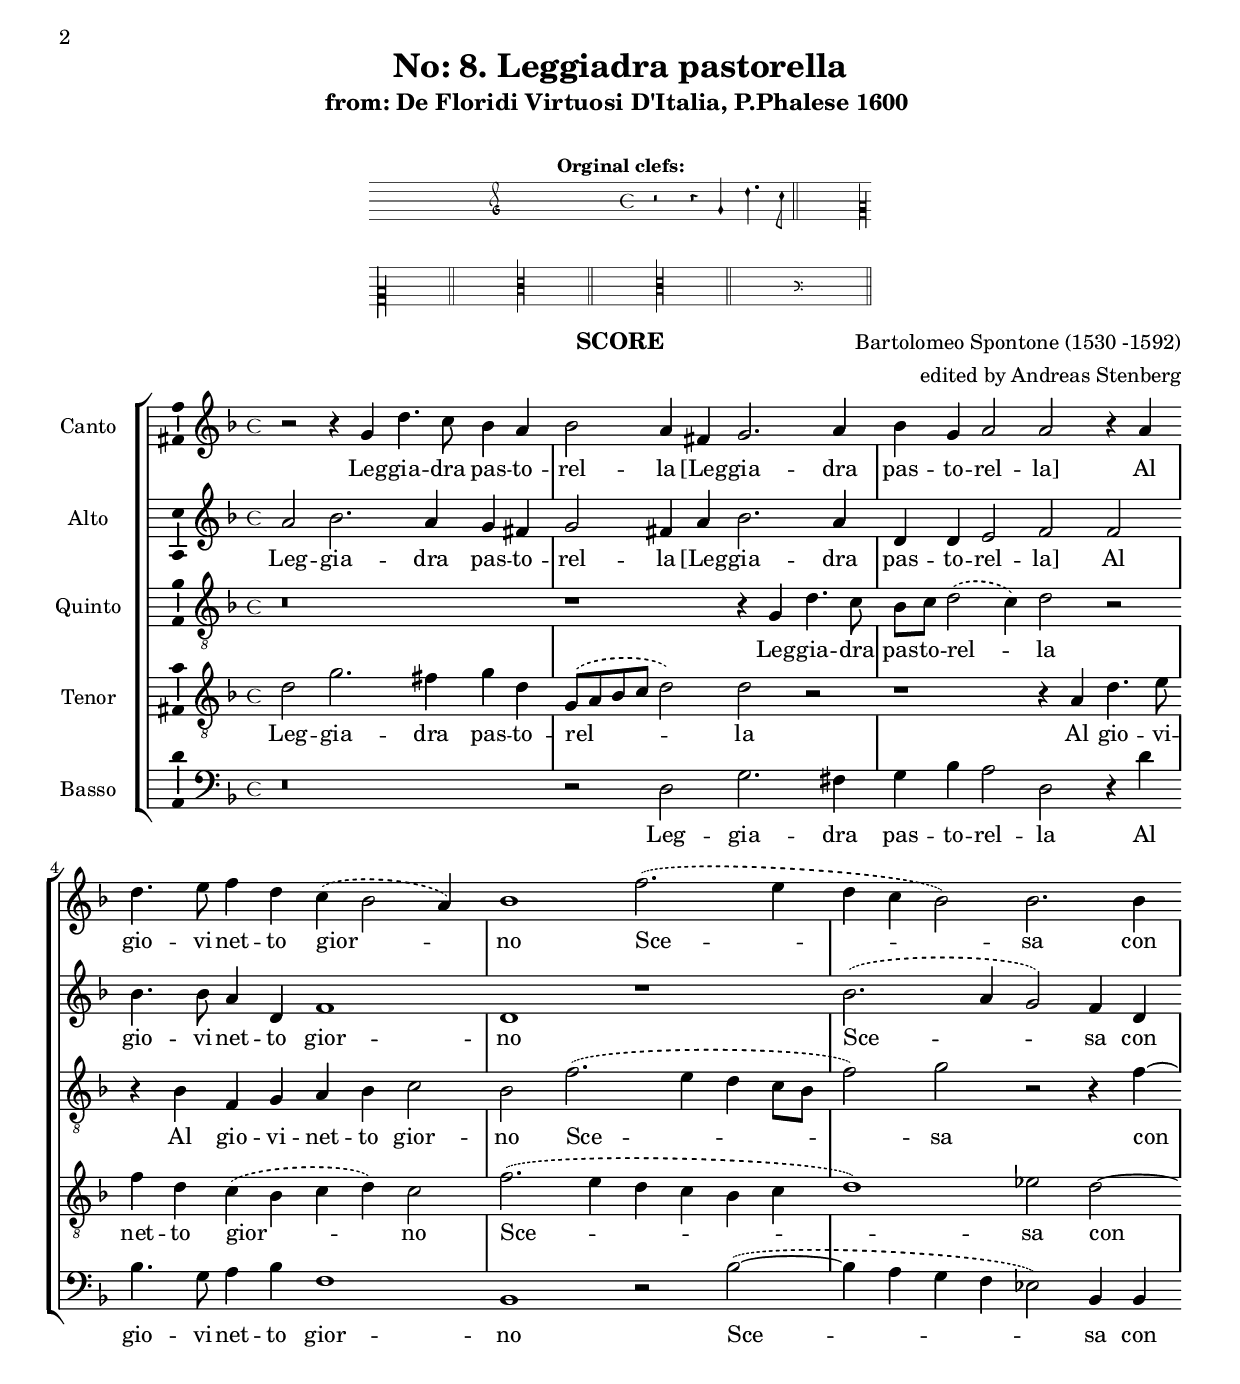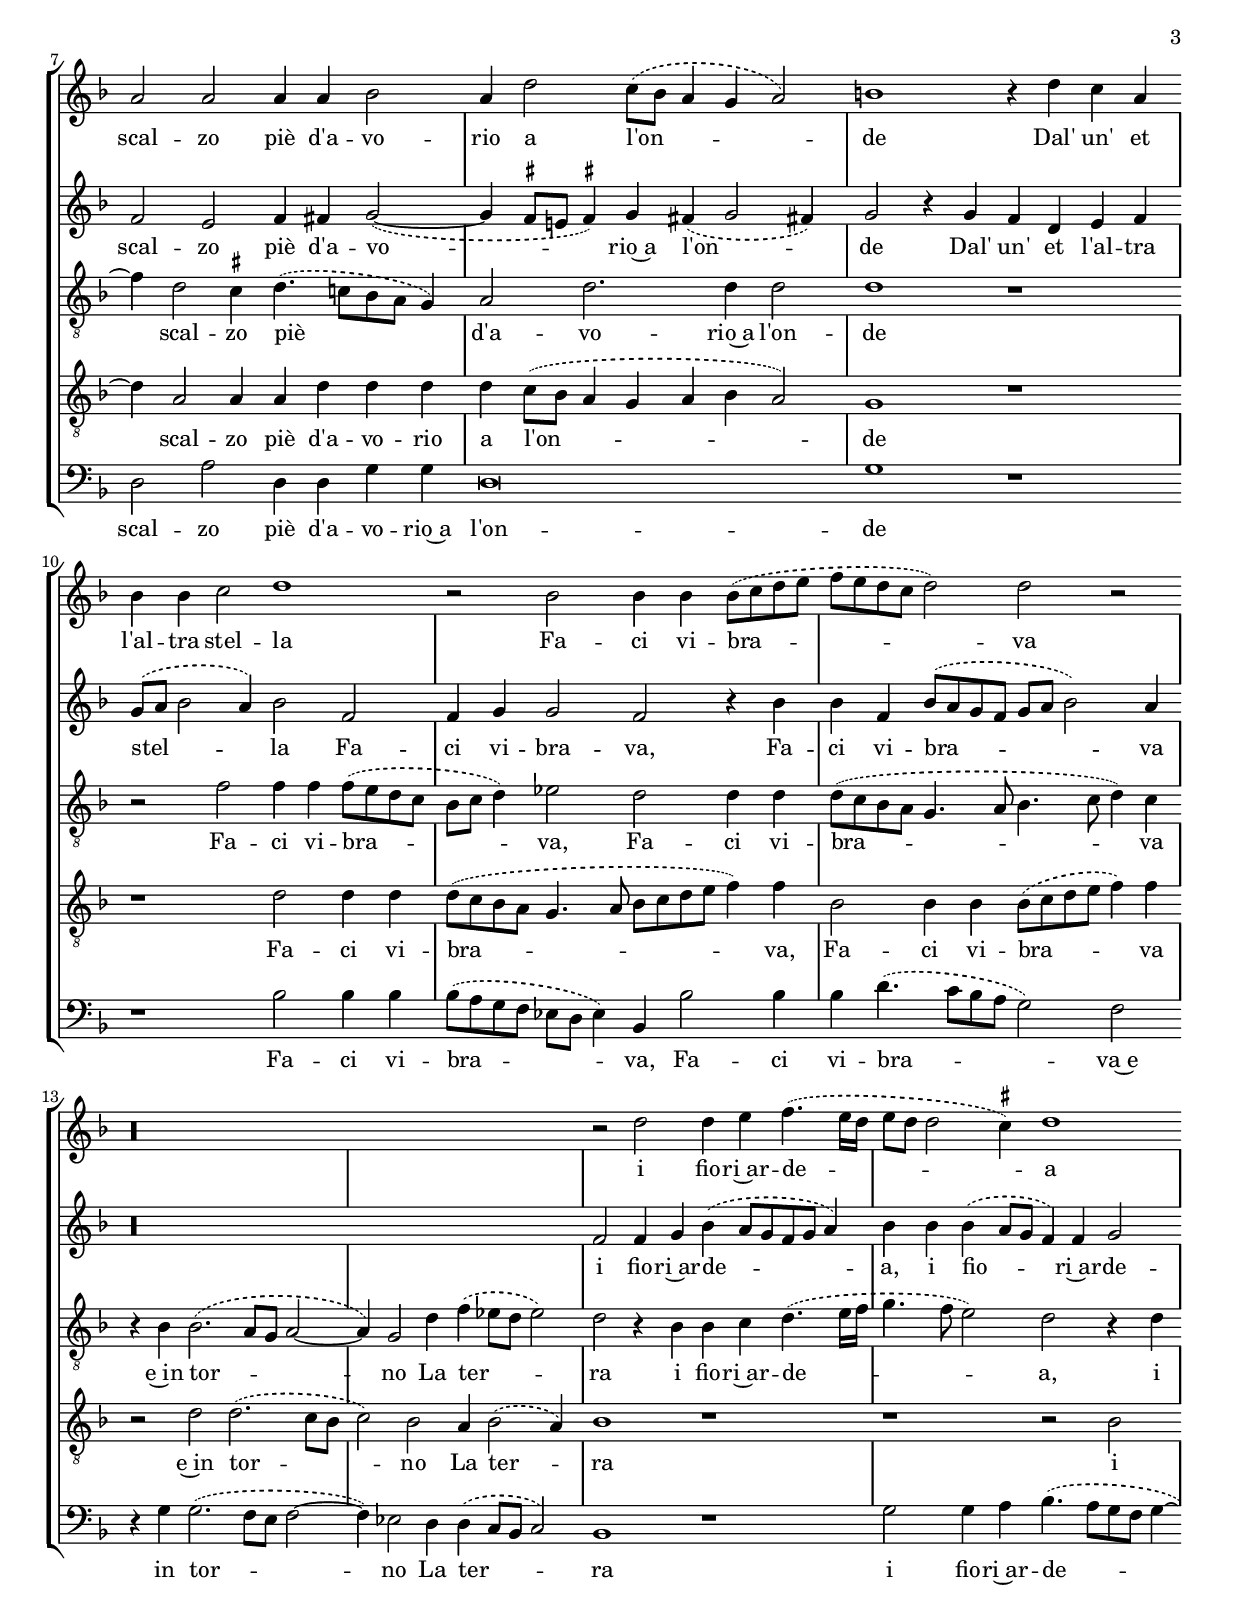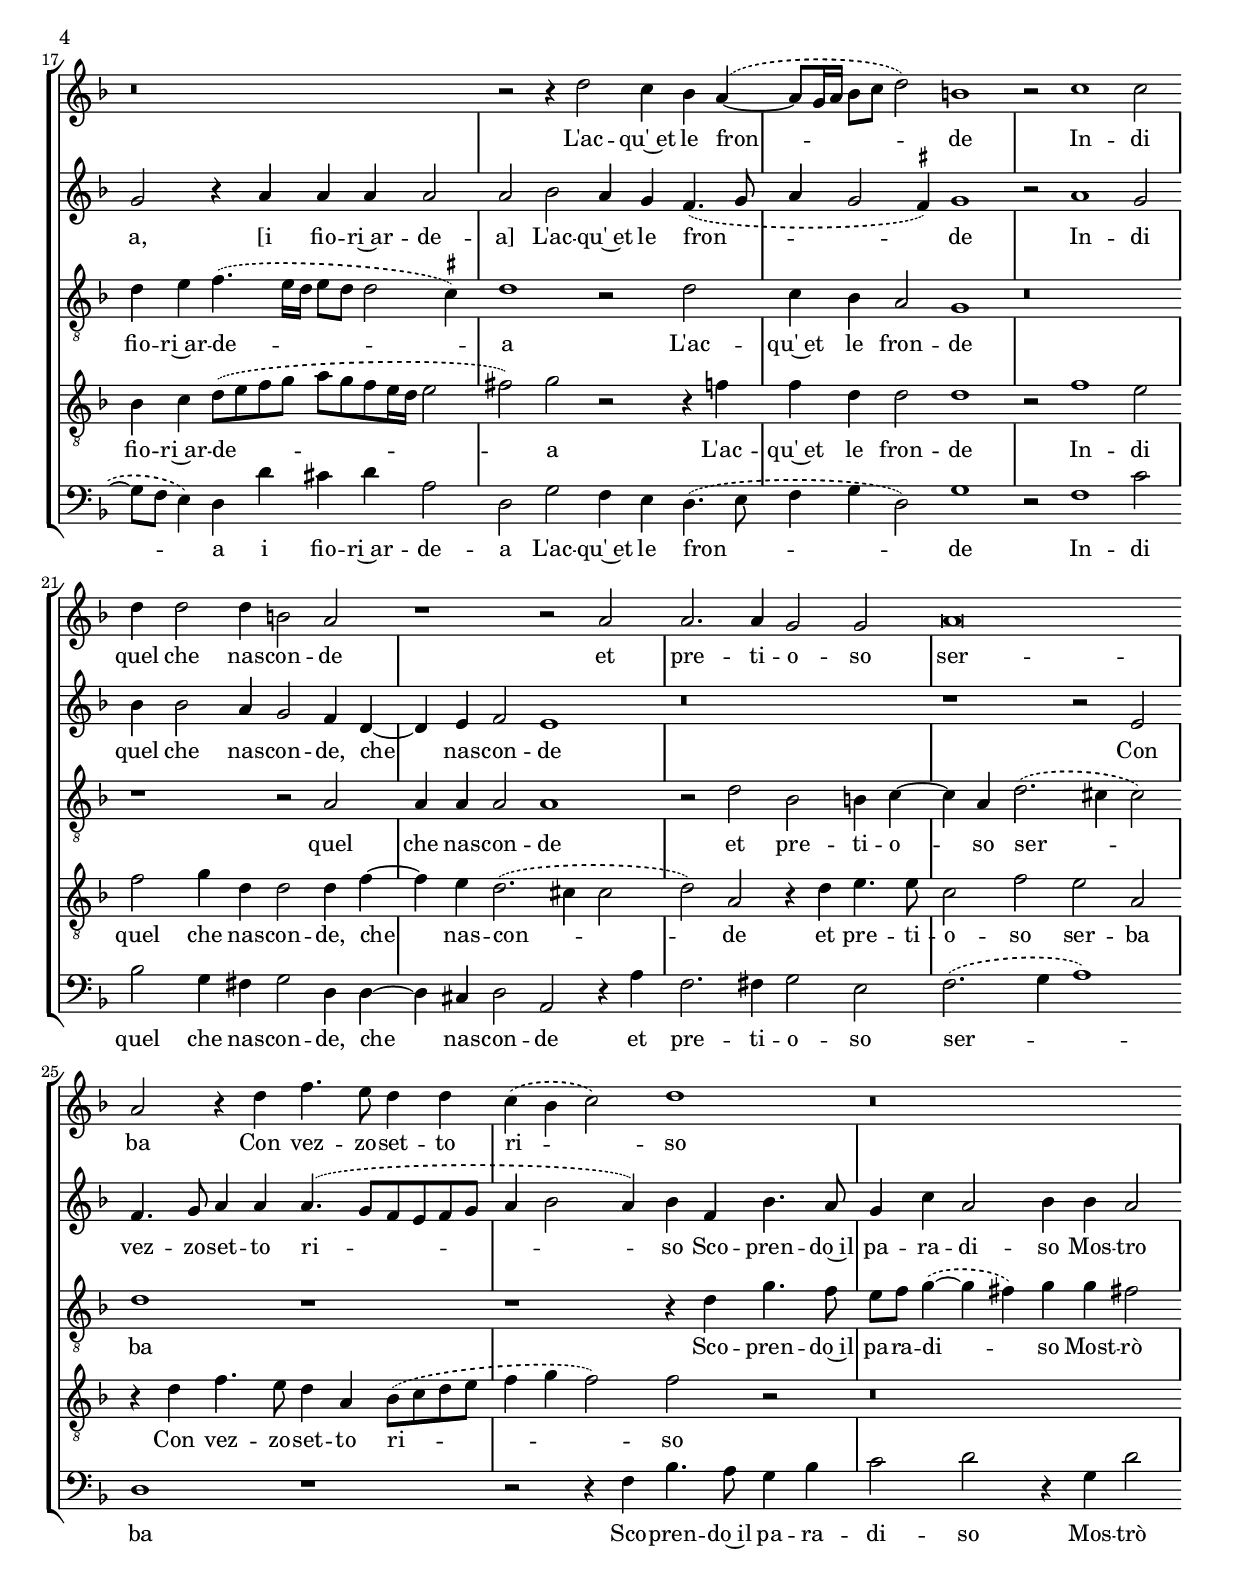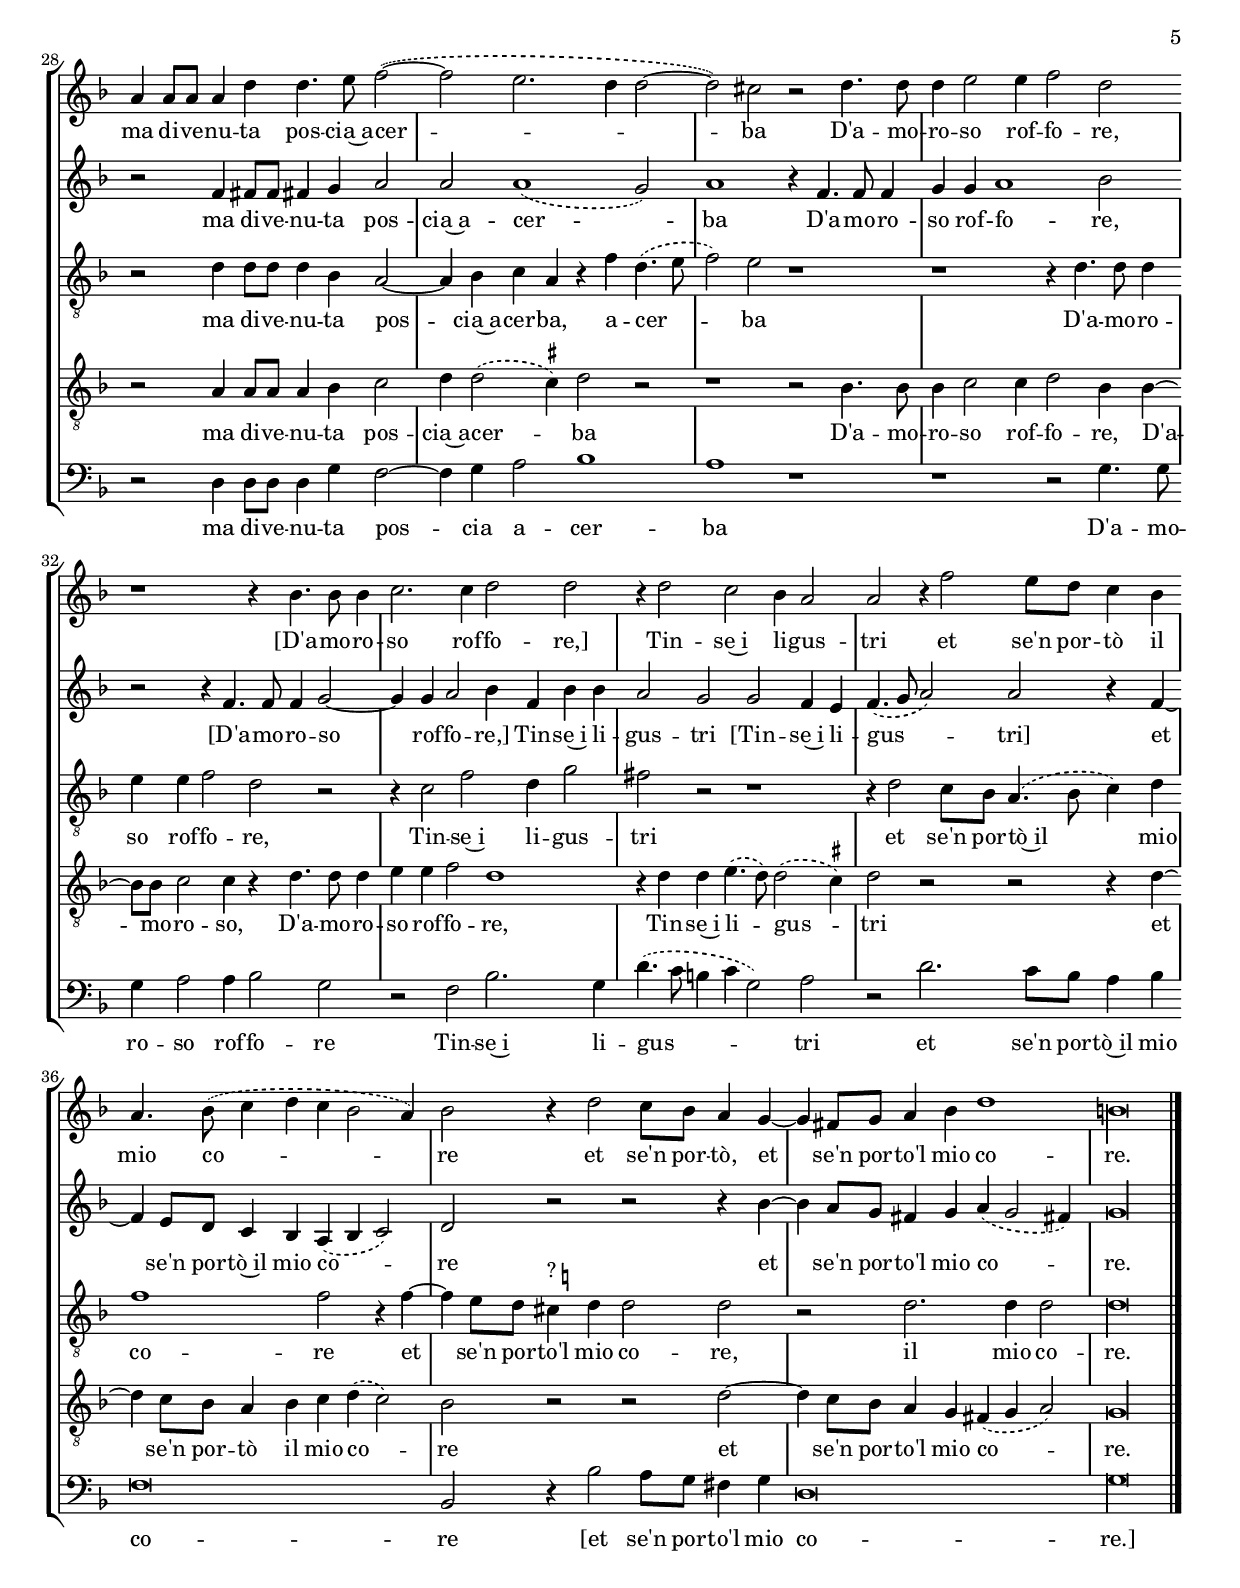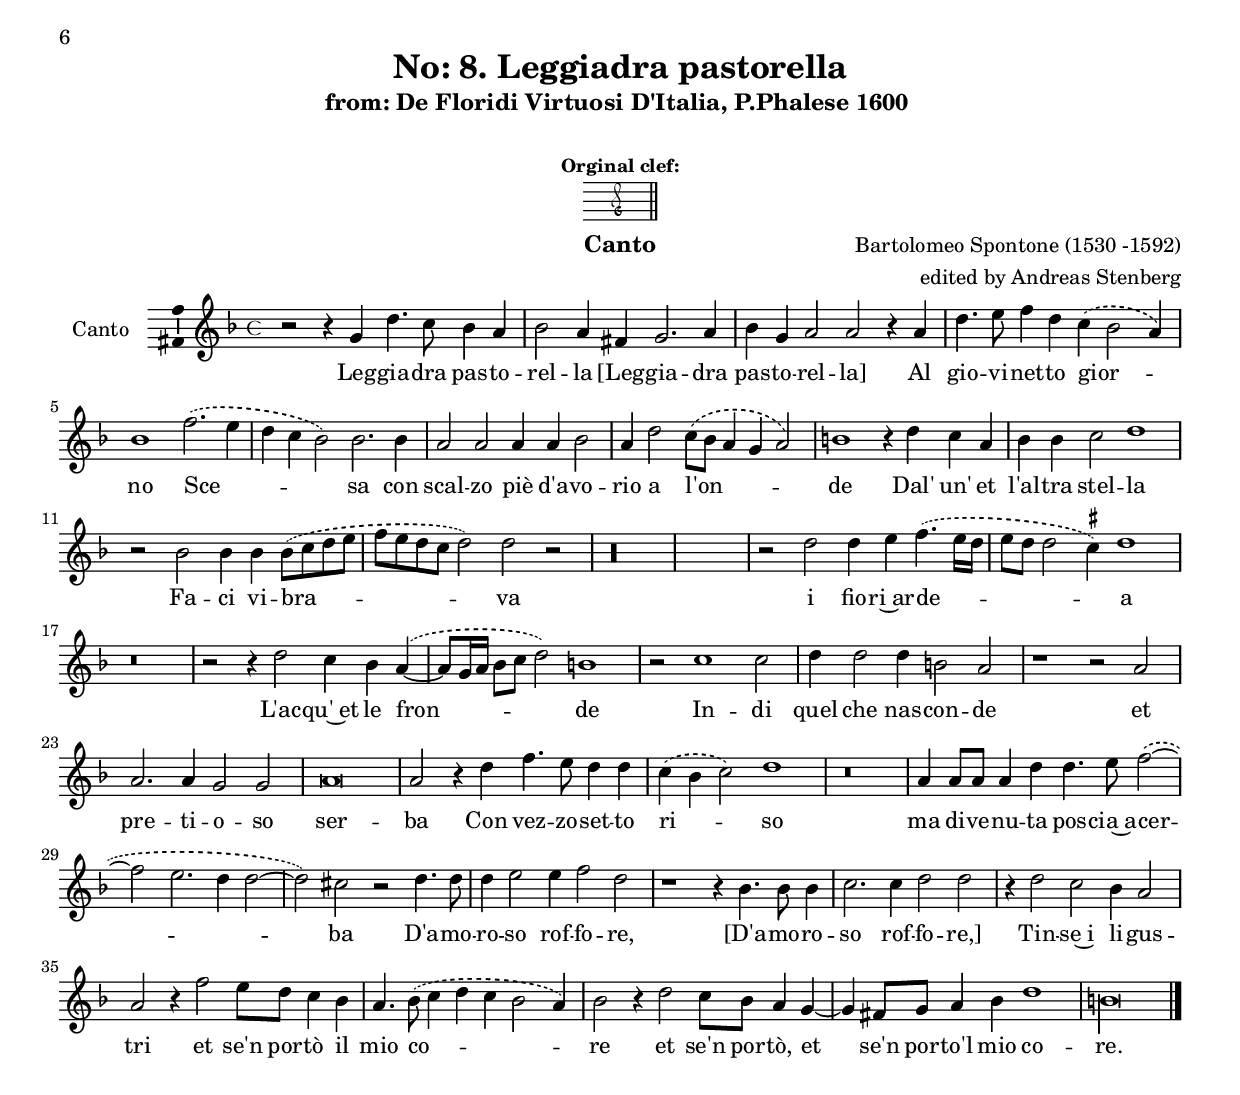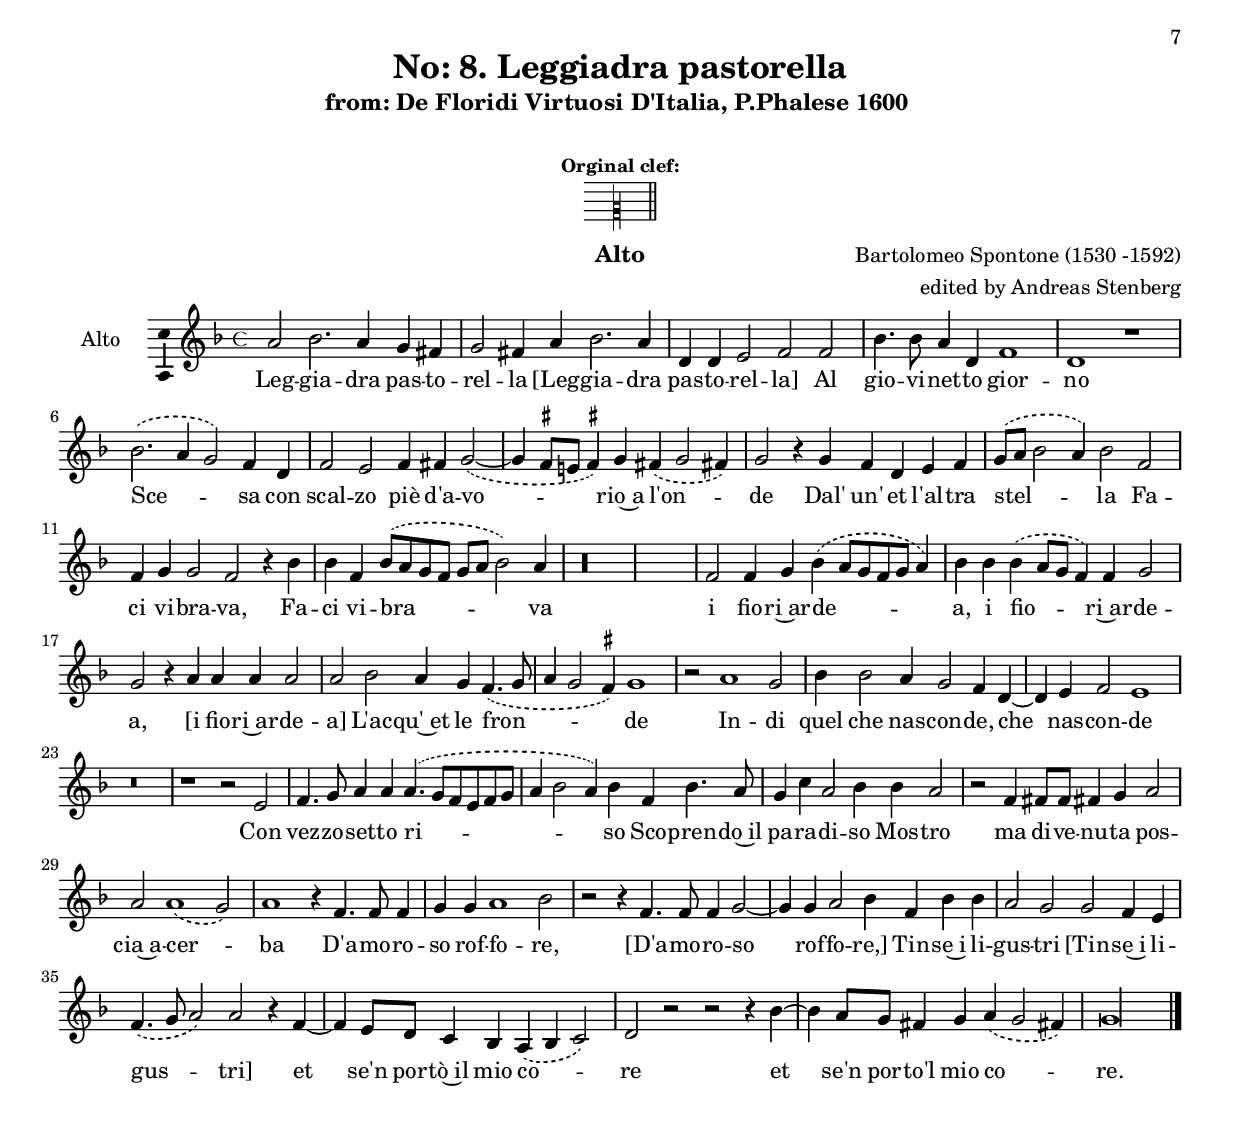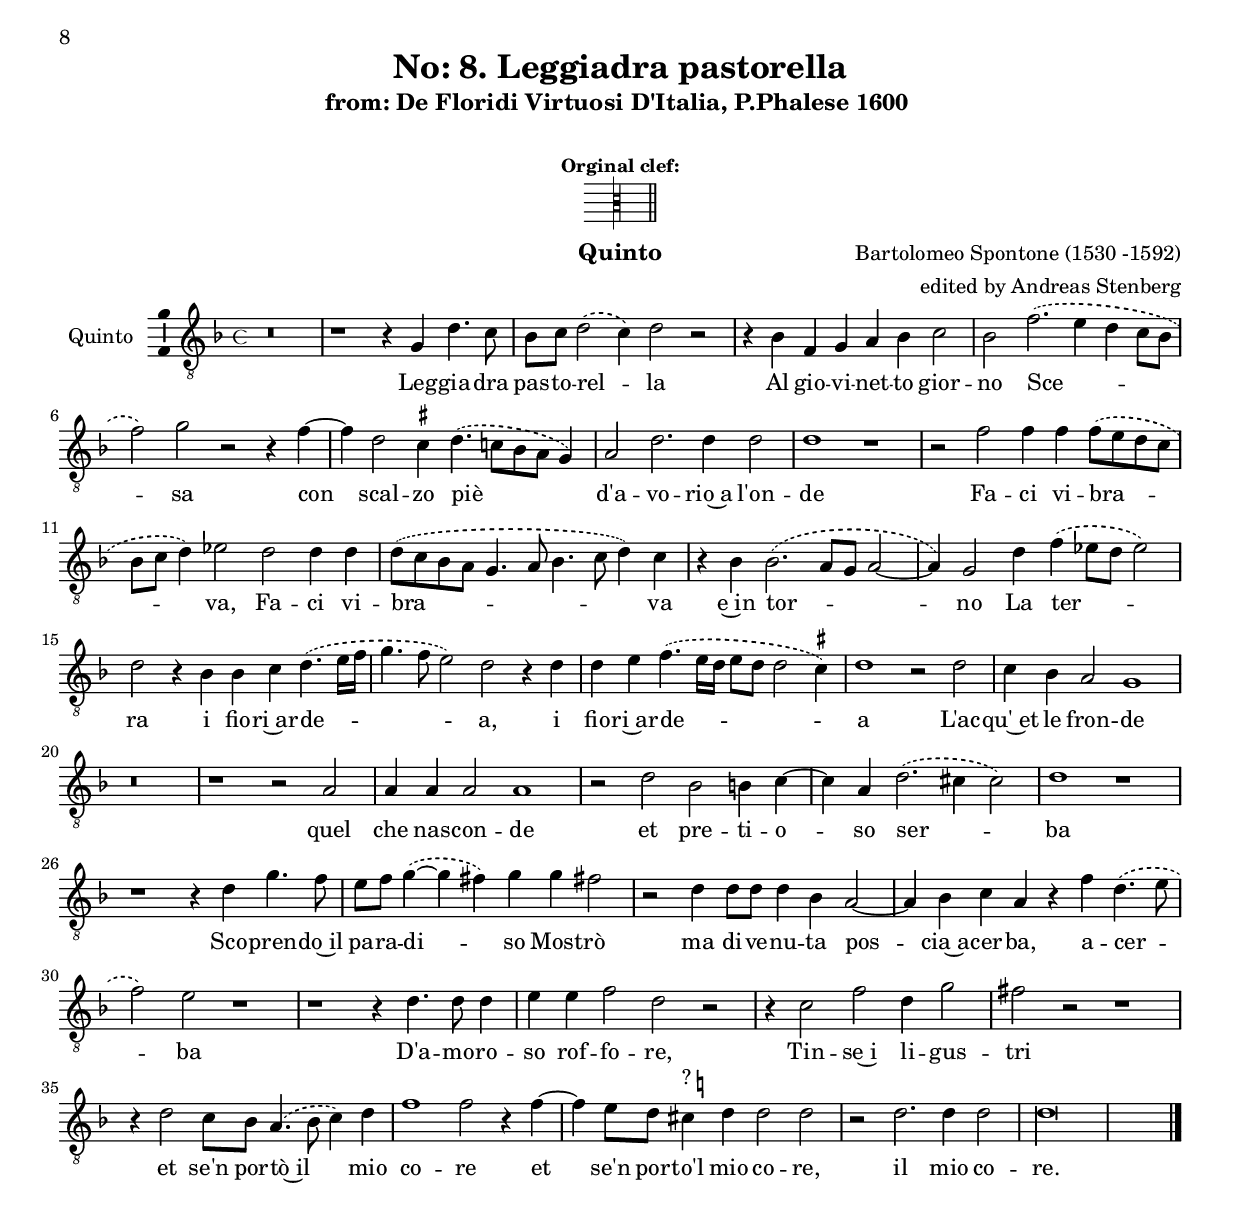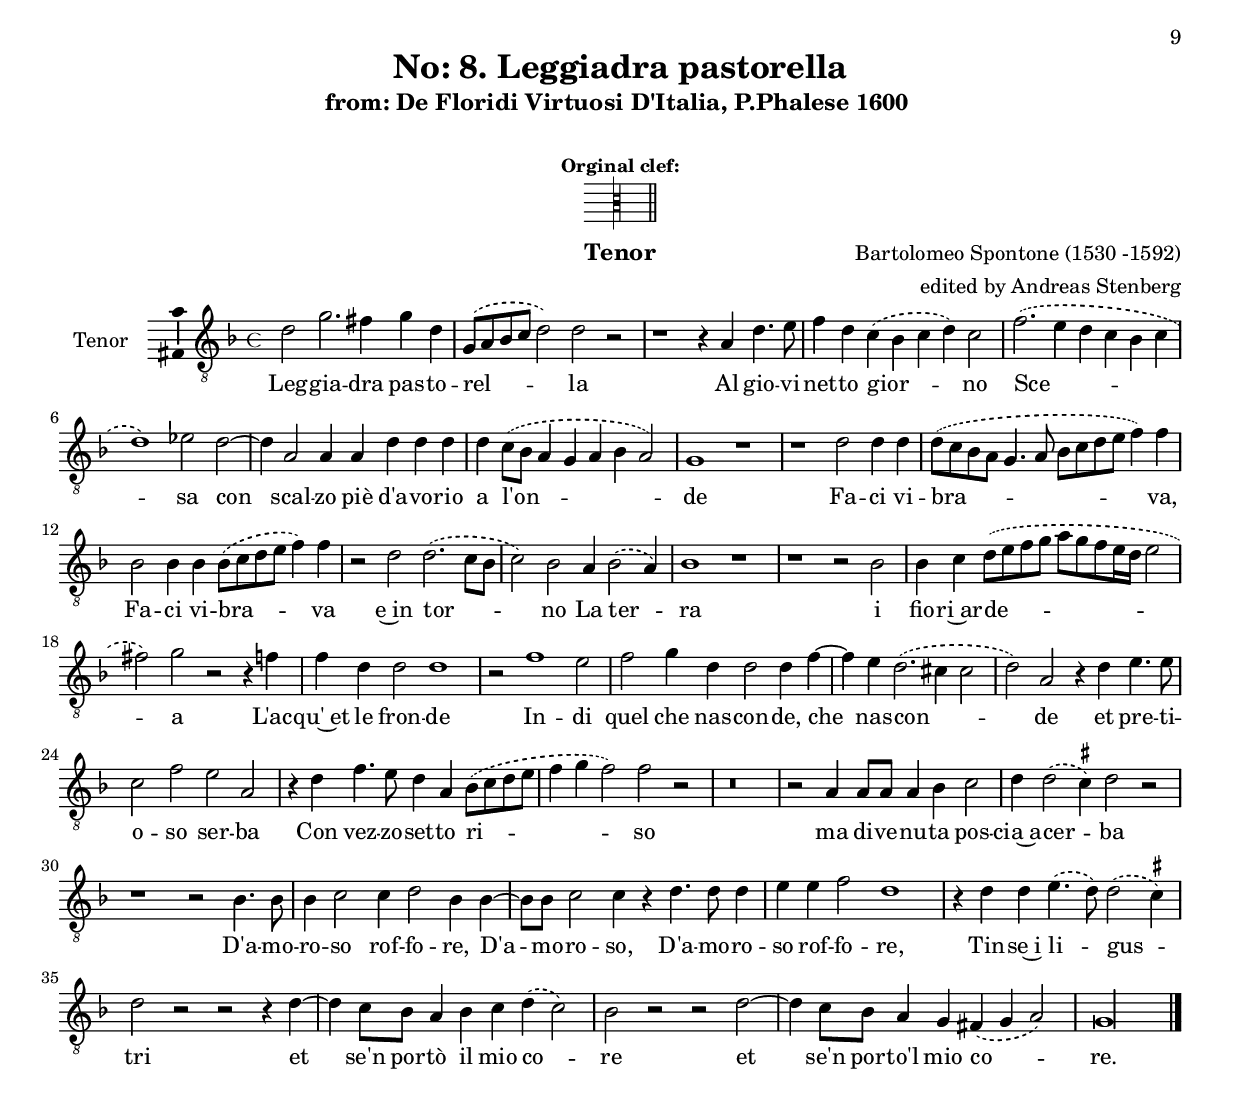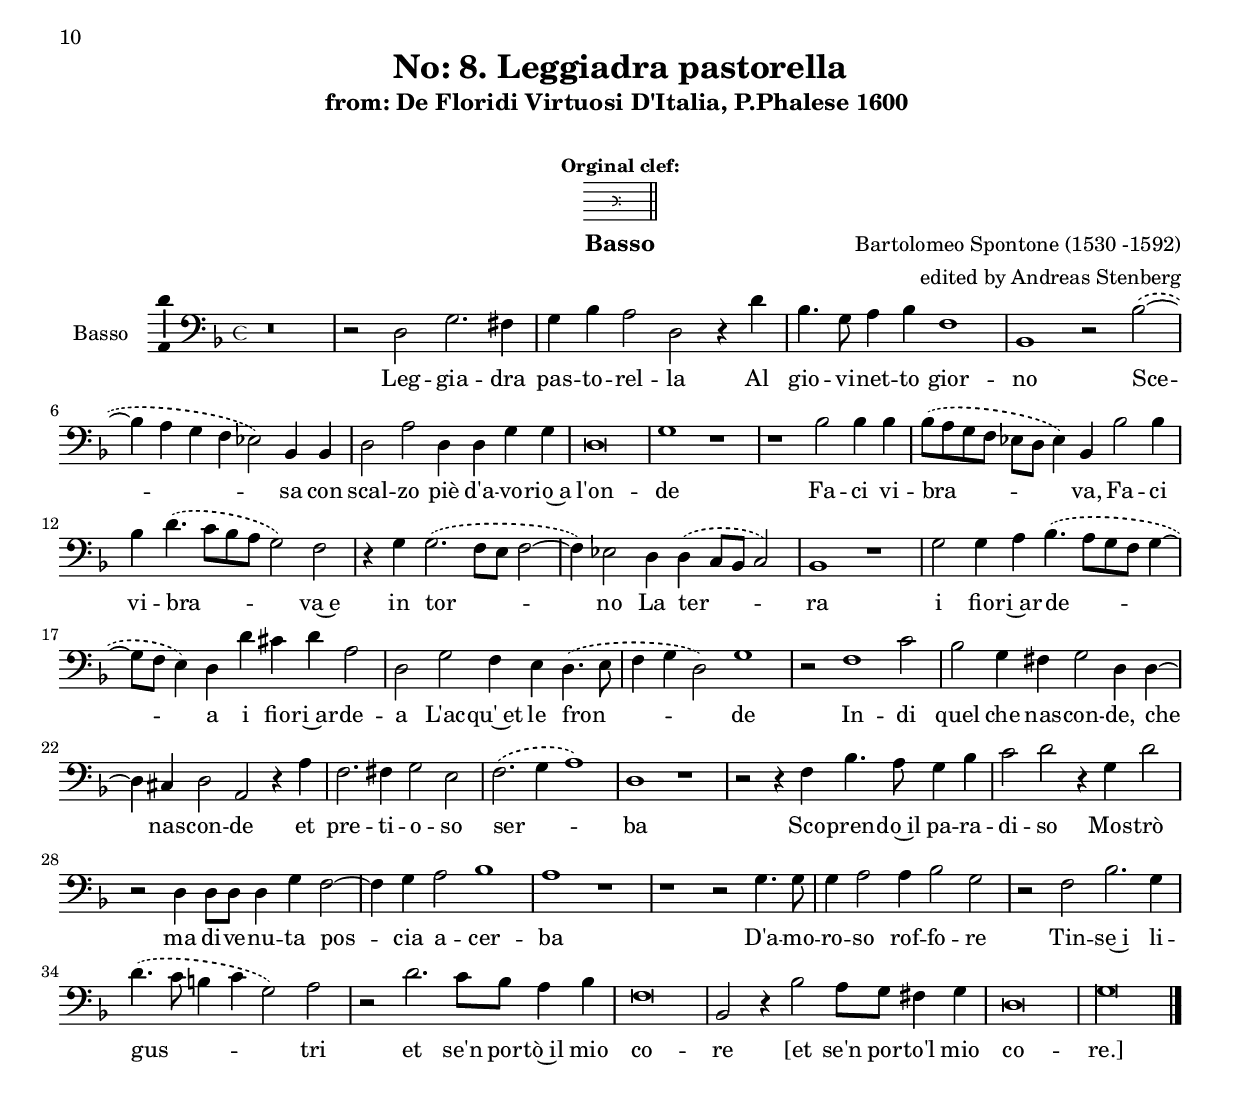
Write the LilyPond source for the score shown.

\version "2.18.2"
\language "deutsch"
#(append! supported-clefs '(("mensural-f3" . ("clefs.mensural.f" 0 0))))
ficta = { \once \set suggestAccidentals = ##t }
\paper {
  ragged-bottom = ##t
  ragged-last-bottom = ##t
  print-all-headers = ##t
  page-breaking = #ly:minimal-breaking
}
\header {
  title = "No: 8. Leggiadra pastorella"
  subtitle = "from: De Floridi Virtuosi D'Italia, P.Phalese 1600 "
  subsubtitle = "Score & Parts"
  composer = "Bartolomeo Spontone (1530 -1592)"
  arranger = "edited by Andreas Stenberg"
  %  poet = "Transposed from F to D"
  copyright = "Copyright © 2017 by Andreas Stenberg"
}

#(set-global-staff-size 18)
global = {
  \key f \major
  \override Staff.TimeSignature.style = #'mensural
}
sopranoOne = \relative c'' {
  \global
  %%  \hide Staff.BarLine 
  \slurDashed
  % Music follows here.
  \tag #'inScore {  \hide Staff.BarLine }
  \tag #'inPart {\set Timing.defaultBarType = "!" }
  \time 4/4
  \set Timing.measureLength = #(ly:make-moment 4/2)
  r2 r4 g4 d'4. c8 b4 a4
  b2 a4 fis4   g2. a4
  b4 g4 a2 a2 r4 a4
  d4. e8 f4 d4 c4( b2 a4)
  b1 f'2.( e4
  d4 c4 b2) b2. b4						%% end of first line in orig. 
  a2 a2 a4 a4 b2
  a4 d2 c8( b8  a4 g4 a2) 
  h1 r4 d4 c4 a4
  b4b4 c2 d1
  r2 b2 b4 b4 b8( c8 d8 e8 
  f8 e8 d8 c8 d2) d2 r2
  r\longa
  r2 d2									%% end of second line
  d4 e4 f4.( e16 d16 
  e8 d8 d2 \ficta cis4) d1
  r\breve
  r2 r4 d2 c4 b4 a4~(
  a8 g16 a16 b8 c8 d2) h1
  r2 c1 c2
  d4 d2 d4 h2 a2
  r1 r2 a2 
  a2. a4 g2 g2 
  a\breve							%% end of third line
  a2 r4 d4 f4. e8 d4 d4
  c4( b4 c2) d1
  r\breve
  a4 a8 a8 a4 d4 d4. e8 f2~(
  f2 e2. d4 d2~
  d2) cis2 r2 d4. d8
  d4 e2 e4 f2 d2
  r1 r4 b4. b8 b4 
  c2. c4								%% end of fourth staff
  d2 d2 
  r4 d2 c2 b4 a2
  a2 r4 f'2 e8 d8 c4 b4
  a4. b8( c4 d4 c4 b2 a4)
  b2 r4 d2 c8 b8 a4 g4~
  g4 fis8 g8 a4 b4 d1
  \cadenzaOn
  h\longa
  \tag #'inScore {  \undo \hide Staff.BarLine }
  \bar "|."
}

alto = \relative c' {
  \global
  \slurDashed
  % Music follows here.
  \tag #'inScore {  \hide Staff.BarLine }
  \tag #'inPart {\set Timing.defaultBarType = "!" }
  %  \clef "treble_8"
  \time 4/4
  \set Timing.measureLength = #(ly:make-moment 4/2)
  a'2 b2. a4 g4 fis4 
  g2 fis4 a4 b2. a4
  d,4 d4 e2 f2 f2
  b4. b8 a4 d,4 f1
  d1 r1
  b'2.( a4 g2) f4 d4
  f2 e2								%% end of first line in orig
  f4 fis4 g2~(
  g4 \ficta fis8 e!8 \ficta fis!4) g4 fis!4( g2 fis!4)
  g2 r4 g4 f4 d4 e4 f4
  g8( a8 b2 a4) b2 f2 
  f4 g4 g2 f2 r4 b4
  b4 f4 b8( a8 g8 f8 					%% end of second line
  g8 a8 b2) a4 
  r\longa
  f2 f4 g4 b4( a8 g8 f8 g8 a4)
  b4 b4 b4( a8 g8 f4) f4 g2
  g2 r4 a4 a4 a4 a2
  a2 b2 a4 g4 f4.( g8
  a4 g2 \ficta fis4) g1								%% end of third line
  r2 a1 g2
  b4 b2 a4 g2 f4 d4~
  d4 e4 f2 e1
  r\breve 
  r1 r2 e2
  f4. g8 a4 a4 a4.( g8 f8 e8 f8 g8 
  a4 b2 a4) b4 f4 b4. a8
  g4 c4 a2								%% end of fourth line
  b4 b4 a2
  r2 f4 fis8 fis8 fis!4 g4 a2
  a2 a1( g2)
  a1 r4 f4. f8 f4
  g4 g4 a1 b2
  r2 r4 f4. f8 f4 g2~
  g4 g4 a2 b4 f4 b4 b4
  a2 g2									%% end of fifth line
  g2 f4 e4
  f4.( g8 a2) a2 r4 f4~
  f4 e8 d8 c4 b4 a4( b4 c2)
  d2 r2 r2 r4  b'4~
  b4 a8 g8 fis4 g4 a4( g2 fis!4)
  \cadenzaOn
  g\longa
  \tag #'inScore {  \undo \hide Staff.BarLine }
  \bar "|."
}
sopranoTwo = \relative c' {
  \global
  \clef "treble_8"
  \slurDashed
  % Music follows here.
  \tag #'inScore {  \hide Staff.BarLine }
  \tag #'inPart {\set Timing.defaultBarType = "!" }
  \time 4/4
  \set Timing.measureLength = #(ly:make-moment 4/2)
  r\breve
  r1 r4 g4 d'4. c8
  b8 c8 d2( c4) d2 r2 
  r4 b4 f4 g4 a4 b4 c2
  b2 f'2.( e4 d4 c8 b8 
  f'2) g2 r2 r4 f4~
  f4 d2 \ficta cis4								%% end of first line in orig.
  d4.( c8 b8 a8 g4) 
  a2 d2. d4 d2
  d1 r1
  r2 f2 f4 f4 f8( e8 d8 c8 
  b8 c8 d4) es2 d2 d4 d4 
  d8( c8 b8 a8 g4. a8 b4. c8 d4) c4 
  r4 b4								%% end of second line
  b2.( a8 g8 a2~
  a4 ) g2 d'4 f4( es8 d8 es2) 
  d2 r4 b4 b4 c4 d4.( e16 f16 g4. f8
  e2) d2 r4 d4 d4 e4 
  f4.( e16 d16 e8 d8 d2 \ficta cis4)
  d1 r2 d2							%% end of third line
  c4 b4 a2 g1
  r\breve 
  r1 r2 a2 
  a4 a4 a2 a1
  r2 d2 b2 h4 c4~
  c4 a4 d2.( cis4 cis2)
  d1 r1 
  r1 r4 d4 g4. f8 
  e8 f8 g4~( g4 fis4) g4 g4 fis!2				%% end of fourth line
  r2 d4 d8 d8 d4 b4 a2~
  a4 b4 c4 a4 r4 f'4 d4.( e8
  f2) e2 r1
  r1 r4 d4. d8 d4 
  e4 e4 f2 d2  r2					%% These measures are  d2 r2 r4 c2 f2  etc. in orig 
  r4 c2 f2 d4 g2 
  fis2 r2 r1 
  r4 d2 c8 b8 								%% end of fifth line
  a4.( b8 c4) d4
  f1 f2 r4 f4~
  f4 e8 d8 cis4^\markup {"?" \natural} d4 d2 d2 			%% This measure  is f2 e8 d8 cis4 d4 d2 d2 in orig. Schould the scharp be omited?
  r2 d2. d4 d2 
  d\longa
  \tag #'inScore {  \undo \hide Staff.BarLine }
  \bar "|."
}

tenorOne = \relative c' {
  \global
  \slurDashed
  % Music follows here.
  \tag #'inScore {  \hide Staff.BarLine }
  \tag #'inPart {\set Timing.defaultBarType = "!" }
  \time 4/4
  \set Timing.measureLength = #(ly:make-moment 4/2)
  d2 g2. fis4 g4 d4
  g,8( a8 b8 c8 d2) d2 r2
  r1 r4 a4 d4. e8 
  f4 d4 c4( b4 c4 d4) c2 
  f2.( e4 d4 c4 b4 c4 
  d1)								%% end of first line in orig.
  es2 d2~
  d4 a2 a4 a4 d4 d4 d4 
  d4 c8( b8 a4 g4 a4 b4 a2) 
  g1 r1 
  r1 d'2 d4 d4
  d8( c8 b8 a8 g4. a8 b8 c8 d8 e8  f4) f4 
  b,2 b4 b4 b8( c8 d8 e8  f4) f4 
  r2 d2 d2.( c8 b8 
  c2) b2 a4 b2( a4)
  b1 r1
  r1 r2 b2
  b4 c4 d8( e8 f8 g8 a8 g8 f8 e16 d16 e2
  fis2) g2 r2 r4 f4								%% end of third line
  f4 d4 d2 d1
  r2 f1 e2
  f2 g4 d4 d2 d4 f4~
  f4 e4 d2.( cis4 cis2
  d2) a2 r4 d4 e4. e8
  c2 f2 e2 a,2
  r4 d4 f4. e8 d4 a4 								%% end of fourth line
  b8( c8 d8 e8 
  f4 g4 f2) f2 r2
  r\breve
  r2 a,4 a8 a8 a4 b4 c2
  d4 d2( \ficta cis4) d2 r2
  r1 r2 b4. b8
  b4 c2 c4 d2 b4 b4~
  b8 b8  c2 c4 r4 d4. d8 d4						%5 end of fifth line
  e4 e4 f2 d1
  r4 d4 d4 e4.( d8) d2( \ficta cis4)
  d2 r2 r2 r4 d4~
  d4 c8 b8  a4 b4 c4 d4( c2) 
  b2 r2 r2 d2~
  d4 c8 b8 a4 g4 fis4( g4 a2)
  \cadenzaOn
  g\longa
  \tag #'inScore {  \undo \hide Staff.BarLine }
  \bar "|."
}

bass = \relative c {
  \global
  
  \slurDashed
  % Music follows here.
  \tag #'inScore {  \hide Staff.BarLine }
  \tag #'inPart {\set Timing.defaultBarType = "!" }
  \time 4/4
  \set Timing.measureLength = #(ly:make-moment 4/2)
  r\breve
  r2 d2 g2. fis4
  g4 b4 a2 d,2 r4 d'4
  b4. g8 a4 b4 f1
  b,1 r2 b'2~(
  b4 a4 g4 f4 es2) b4 b4
  d2 a'2							%% end of first line in orig.
  d,4 d4 g4 g4 
  d\breve 
  g1 r1
  r1 b2 b4 b4
  b8( a8 g8 f8 es8 d8 es4) b4 b'2 b4
  b4 d4.( c8 b8 a8 g2) f2
  r4 g4 g2.( f8 e8 f2~
  f4) es2 d4 d4( c8 b8 c2)			%% end of second line
  b1 r1
  g'2 g4 a4 b4.( a8 g8 f8 g4~
  g8 f8 e4) d4 d'4 cis4 d4 a2
  d,2 g2 f4 e4 d4.( e8
  f4 g4 d2) g1
  r2 f1 c'2 
  b2 g4 fis4						%% end of third line
  g2 d4 d4~
  d4 cis4 d2 a2 r4 a'4
  f2. fis4 g2 e2
  f2.( g4 a1)
  d,1 r1
  r2 r4 f4 b4. a8 g4 b4
  c2 d2 r4 g,4 d'2
  r2 d,4 d8 d8 d4 g4 f2~
  f4 g4 a2						%% end of fourth line
  b1 
  a1 r1
  r1 r2 g4. g8 
  g4 a2 a4 b2 g2
  r2 f2 b2. g4
  d'4.( c8 h4 c4 g2) a2
  r2 d2. c8 b8 a4 b4
  f\breve 
  b,2 r4 b'2 a8 g8 fis4 g4
  d\breve
  \cadenzaOn
  g\longa
  \tag #'inScore {  \undo \hide Staff.BarLine }
  \bar "|."
}

sopranoOneVerse = \lyricmode {
  % Lyrics follow here.
  Leg -- gia -- dra pas -- to -- rel -- la
  [Leg -- gia -- dra pas -- to -- rel -- la]
  Al gio -- vi -- net -- to gior -- no Sce -- sa con scal -- zo piè d'a -- vo -- rio a l'on -- de
  Dal' un' et l'al -- tra stel -- la
  Fa -- ci vi -- bra -- va i fio -- ri~ar -- de -- a
  L'ac -- qu'~et le fron -- de
  In -- di quel che nas -- con -- de et pre -- ti -- o -- so ser -- ba
  Con vez -- zo -- set -- to ri -- so ma di -- ve -- nu -- ta pos -- cia~a -- cer -- ba
  D'a -- mo -- ro -- so rof -- fo -- re, [D'a -- mo -- ro -- so rof -- fo -- re,]
  Tin -- se~i li -- gus -- tri et se'n por -- tò il mio co -- re
  et se'n por -- tò, et se'n por -- to'l mio co -- re.
}


altoVerse = \lyricmode {
  % Lyrics follow here.
  Leg -- gia -- dra pas -- to -- rel -- la
  [Leg -- gia -- dra pas -- to -- rel -- la]
  Al gio -- vi -- net -- to gior -- no Sce -- sa con scal -- zo piè d'a -- vo -- rio~a l'on -- de
  Dal' un' et l'al -- tra stel -- la
  Fa -- ci vi -- bra -- va,
  Fa -- ci vi -- bra -- va i fio -- ri~ar -- de -- a,
  i fio -- ri~ar -- de -- a,
  [i fio -- ri~ar -- de -- a]
  L'ac -- qu'~et le fron -- de
  In -- di quel che nas -- con -- de,
  che nas -- con -- de 
  Con vez -- zo -- set -- to ri -- so 
  Sco -- pren -- do~il pa -- ra -- di -- so
  Mos -- tro ma di -- ve -- nu -- ta pos -- cia~a -- cer -- ba
  D'a -- mo -- ro -- so rof -- fo -- re, [D'a -- mo -- ro -- so rof -- fo -- re,]
  Tin -- se~i li -- gus -- tri 
  [Tin -- se~i li -- gus -- tri] et se'n por -- tò~il mio co -- re
  et se'n por -- to'l mio co -- re.
}
sopranoTwoVerse = \lyricmode {
  % Lyrics follow here.
  Leg -- gia -- dra pas -- to -- rel -- la
  Al gio -- vi -- net -- to gior -- no Sce -- sa con scal -- zo piè d'a -- vo -- rio~a l'on -- de
  Fa -- ci vi -- bra -- va,
  Fa -- ci vi -- bra -- va e~in tor -- no
  La ter -- ra i fio -- ri~ar -- de -- a,
  i fio -- ri~ar -- de -- a
  L'ac -- qu'~et le fron -- de
  quel che nas -- con -- de et pre -- ti -- o -- so ser -- ba
  Sco -- pren -- do~il pa -- ra -- di -- so 
  Most -- rò
  ma di -- ve -- nu -- ta pos -- cia~a -- cer -- ba,
  a -- cer -- ba
  D'a -- mo -- ro -- so rof -- fo -- re, 
  Tin -- se~i li -- gus -- tri et se'n por -- tò~il mio co -- re
  et se'n por -- to'l mio co -- re,
  il mio co -- re.
}

tenorOneVerse = \lyricmode {
  % Lyrics follow here.
  Leg -- gia -- dra pas -- to -- rel -- la
  Al gio -- vi -- net -- to gior -- no Sce -- sa con scal -- zo piè d'a -- vo -- rio a l'on -- de
  Fa -- ci vi -- bra -- va,
  Fa -- ci vi -- bra -- va e~in tor -- no
  La ter -- ra i fio -- ri~ar -- de -- a
  L'ac -- qu'~et le fron -- de
  In -- di quel che nas -- con -- de, che nas -- con -- de
  et pre -- ti -- o -- so ser -- ba
  Con vez -- zo -- set -- to ri -- so ma di -- ve -- nu -- ta pos -- cia~a -- cer -- ba
  D'a -- mo -- ro -- so rof -- fo -- re, 
  D'a -- mo -- ro -- so, D'a -- mo -- ro -- so rof -- fo -- re,
  Tin -- se~i li -- gus -- tri et se'n por -- tò il mio co -- re
  et se'n por -- to'l mio co -- re.
}

bassVerse = \lyricmode {
  % Lyrics follow here.
  Leg -- gia -- dra pas -- to -- rel -- la
  Al gio -- vi -- net -- to gior -- no Sce -- sa con scal -- zo piè d'a -- vo -- rio~a l'on -- de
  Fa -- ci vi -- bra -- va,
  Fa -- ci vi -- bra -- va~e in tor -- no 
  La ter -- ra i fio -- ri~ar -- de -- a 
  i fio -- ri~ar -- de -- a
  L'ac -- qu'~et le fron -- de
  In -- di quel che nas -- con -- de,
  che nas -- con -- de et pre -- ti -- o -- so ser -- ba
  Sco -- pren -- do~il pa -- ra -- di -- so
  Mos -- trò   ma di -- ve -- nu -- ta pos -- cia a -- cer -- ba
  D'a -- mo -- ro -- so rof -- fo -- re
  Tin -- se~i li -- gus -- tri et se'n por -- tò~il mio co -- re
  [et se'n por -- to'l mio co -- re.]
}

rehearsalMidi = #
(define-music-function
 (parser location name midiInstrument lyrics) (string? string? ly:music?)
 #{
   %    %    \transpose f d
   \unfoldRepeats <<
     \new Staff = "soprano1" \new Voice = "soprano1" { \sopranoOne }
     \new Staff = "alto" \new Voice = "alto" { \alto }
     \new Staff = "quinto" \new Voice = "quinto" { \sopranoTwo }
     \new Staff = "tenor1" \new Voice = "tenor1" { \tenorOne }
     \new Staff = "bass" \new Voice = "bass" { \bass }
     \context Staff = $name {
       \set Score.midiMinimumVolume = #0.5
       \set Score.midiMaximumVolume = #0.5
       \set Score.tempoWholesPerMinute = #(ly:make-moment 86 2)
       \set Staff.midiMinimumVolume = #0.8
       \set Staff.midiMaximumVolume = #1.0
       \set Staff.midiInstrument = $midiInstrument
     }
     \new Lyrics \with {
       alignBelowContext = $name
     } \lyricsto $name $lyrics
   >>
 #})

\score {
  %  \transpose f d
  \new StaffGroup <<
    \new Staff \with {
      midiInstrument = "choir aahs"
      instrumentName = "Canto"
      \consists "Ambitus_engraver"
    } { \keepWithTag #'inScore \sopranoOne }
    \addlyrics { \sopranoOneVerse }
    \new Staff \with {
      midiInstrument = "choir aahs"
      instrumentName = "Alto"
      \consists "Ambitus_engraver"
    } { \keepWithTag #'inScore \alto }
    \addlyrics { \altoVerse }
    \new Staff \with {
      midiInstrument = "choir aahs"
      instrumentName = "Quinto"
      \consists "Ambitus_engraver"
    } {\keepWithTag #'inScore \sopranoTwo }
    \addlyrics { \sopranoTwoVerse }
    \new Staff \with {
      midiInstrument = "choir aahs"
      instrumentName = "Tenor"
      \consists "Ambitus_engraver"
    } { \clef "treble_8" \keepWithTag #'inScore \tenorOne }
    \addlyrics { \tenorOneVerse }
    \new Staff \with {
      midiInstrument = "choir aahs"
      instrumentName = "Basso"
      \consists "Ambitus_engraver"
    } { \clef bass  \keepWithTag #'inScore \bass }
    \addlyrics { \bassVerse }
  >>
  \layout { }
  \midi {
    \tempo 2 = 82
  }
  \header {
    subsubtitle = \markup {
      \fill-line { 
        \hspace #0.5
        \center-column {
          \line {\transparent "XXX"}
          \line {\bold "Orginal clefs:"}
          \score {
            
            \new MensuralStaff {
              \override Staff.TimeSignature.stencil =##f
              \time 4/2
              \cadenzaOn
              \override Staff.Clef.stencil =##f
              s4 
              \override Staff.Clef.stencil =##t
              \override Staff.TimeSignature.stencil =##t
              \clef "petrucci-g" s4 
              \time 4/4
              r2 r4 g'4 d''4. c''8 \bar "||" s4 
              \clef "petrucci-c2" s4 \bar "||" s4
              \once \set Staff.forceClef = ##t
              \clef "petrucci-c3" s4 \bar "||" s4
              \once \set Staff.forceClef = ##t
              \clef "petrucci-c3" s4 \bar "||" s4 
              \clef "mensural-f3" s4  \bar "||"
            }
            \layout {
              line-width=8.5\cm
              indent =0.0
            }
          }
          \vspace #0.5
        }
        \hspace #0.5
      }
    }

    instrument = "SCORE"
    breakbefore = ##t
  }
}
%% Parts

\score {
  %  \transpose f d
  \new StaffGroup <<
    \new Staff \with {
      midiInstrument = "choir aahs"
      instrumentName = "Canto"
      \consists "Ambitus_engraver"
    } { \keepWithTag #'inPart \sopranoOne }
    \addlyrics { \sopranoOneVerse }
  >>
  \layout {}
  \header { 
    subsubtitle = \markup {
      \fill-line { 
        \hspace #0.5
        \center-column {
          \line {\transparent "XXX"}
          \line {\bold "Orginal clef:"}
          \score {
            
            \new Staff {
              \override Staff.TimeSignature.stencil =##f
              \time 4/2
              \cadenzaOn
              \override Staff.Clef.stencil =##f
              s4 
              \revert Staff.Clef.stencil
              \clef "petrucci-g" s4 \bar "||" 
            }
            \layout {
              line-width=8.5\cm
              indent =0.0
            }
          }
          \vspace #0.5
        }
        \hspace #0.5
      }
    }

    instrument = "Canto"
    breakbefore = ##t
  }
}

\score {
  %  \transpose f d
  \new StaffGroup <<
    \new Staff \with {
      midiInstrument = "choir aahs"
      instrumentName = "Alto"
      \consists "Ambitus_engraver"
    } { \keepWithTag #'inPart \alto }
    \addlyrics { \altoVerse }
  >>
  \layout {}
  \header { 
    subsubtitle = \markup {
      \fill-line { 
        \hspace #0.5
        \center-column {
          \line {\transparent "XXX"}
          \line {\bold "Orginal clef:"}
          \score {
            
            \new Staff {
              \override Staff.TimeSignature.stencil =##f
              \time 4/2
              \cadenzaOn
              \override Staff.Clef.stencil =##f
              s4 
              \revert Staff.Clef.stencil
              \clef "petrucci-c2" s4 \bar "||" 
            }
            \layout {
              line-width=8.5\cm
              indent =0.0
            }
          }
          \vspace #0.5
        }
        \hspace #0.5
      }
    }

    instrument = "Alto"
    breakbefore = ##t
  }
}

\score {
  %  \transpose f d
  \new StaffGroup <<
    \new Staff \with {
      midiInstrument = "choir aahs"
      instrumentName = "Quinto"
      \consists "Ambitus_engraver"
    } { \keepWithTag #'inPart \sopranoTwo }
    \addlyrics { \sopranoTwoVerse }
  >>
  \layout {}
  \header { 
    subsubtitle = \markup {
      \fill-line { 
        \hspace #0.5
        \center-column {
          \line {\transparent "XXX"}
          \line {\bold "Orginal clef:"}
          \score {
            
            \new Staff {
              \override Staff.TimeSignature.stencil =##f
              \time 4/2
              \cadenzaOn
              \override Staff.Clef.stencil =##f
              s4 
              \revert Staff.Clef.stencil
              \clef "petrucci-c3" s4 \bar "||" 
            }
            \layout {
              line-width=8.5\cm
              indent =0.0
            }
          }
          \vspace #0.5
        }
        \hspace #0.5
      }
    }

    instrument = "Quinto"
    breakbefore = ##t
  }
}


\score {
  %  \transpose f d
  \new StaffGroup <<
    \new Staff \with {
      midiInstrument = "choir aahs"
      instrumentName = "Tenor"
      \consists "Ambitus_engraver"
    } { \clef "treble_8" \keepWithTag #'inPart \tenorOne }
    \addlyrics { \tenorOneVerse }
  >>
  \layout {}
  \header { 
    subsubtitle = \markup {
      \fill-line { 
        \hspace #0.5
        \center-column {
          \line {\transparent "XXX"}
          \line {\bold "Orginal clef:"}
          \score {
            
            \new Staff {
              \override Staff.TimeSignature.stencil =##f
              \time 4/2
              \cadenzaOn
              \override Staff.Clef.stencil =##f
              s4 
              \revert Staff.Clef.stencil
              \clef "petrucci-c3" s4 \bar "||" 
            }
            \layout {
              line-width=8.5\cm
              indent =0.0
            }
          }
          \vspace #0.5
        }
        \hspace #0.5
      }
    }

    instrument = "Tenor"
    breakbefore = ##t
  }
}

\score {
  %  \transpose f d
  \new StaffGroup <<
    \new Staff \with {
      midiInstrument = "choir aahs"
      instrumentName = "Basso"
      \consists "Ambitus_engraver"
    } { \clef "bass" \keepWithTag #'inPart \bass }
    \addlyrics { \bassVerse }
  >>
  \layout {}
  \header { 
    subsubtitle = \markup {
      \fill-line { 
        \hspace #0.5
        \center-column {
          \line {\transparent "XXX"}
          \line {\bold "Orginal clef:"}
          \score {
            
            \new Staff {
              \override Staff.TimeSignature.stencil =##f
              \time 4/2
              \cadenzaOn
              \override Staff.Clef.stencil =##f
              s4 
              \revert Staff.Clef.stencil
              \clef "mensural-f3" s4 \bar "||" 
            }
            \layout {
              line-width=8.5\cm
              indent =0.0
            }
          }
          \vspace #0.5
        }
        \hspace #0.5
      }
    }

    instrument = "Basso"
    breakbefore = ##t
  }
}

% Rehearsal MIDI files:
\book {
  \bookOutputSuffix "soprano1"
  \score {
    \rehearsalMidi "soprano1" "soprano sax" \sopranoOneVerse
    \midi { }
  }
}


\book {
  \bookOutputSuffix "alto"
  \score {
    \rehearsalMidi "alto" "soprano sax" \altoVerse
    \midi { }
  }
}

\book {
  \bookOutputSuffix "quintus"
  \score {
    \rehearsalMidi "quinto" "soprano sax" \sopranoTwoVerse
    \midi { }
  }
}


\book {
  \bookOutputSuffix "tenor1"
  \score {
    \rehearsalMidi "tenor1" "tenor sax" \tenorOneVerse
    \midi { }
  }
}

\book {
  \bookOutputSuffix "bass"
  \score {
    \rehearsalMidi "bass" "tenor sax" \bassVerse
    \midi { }
  }
}

